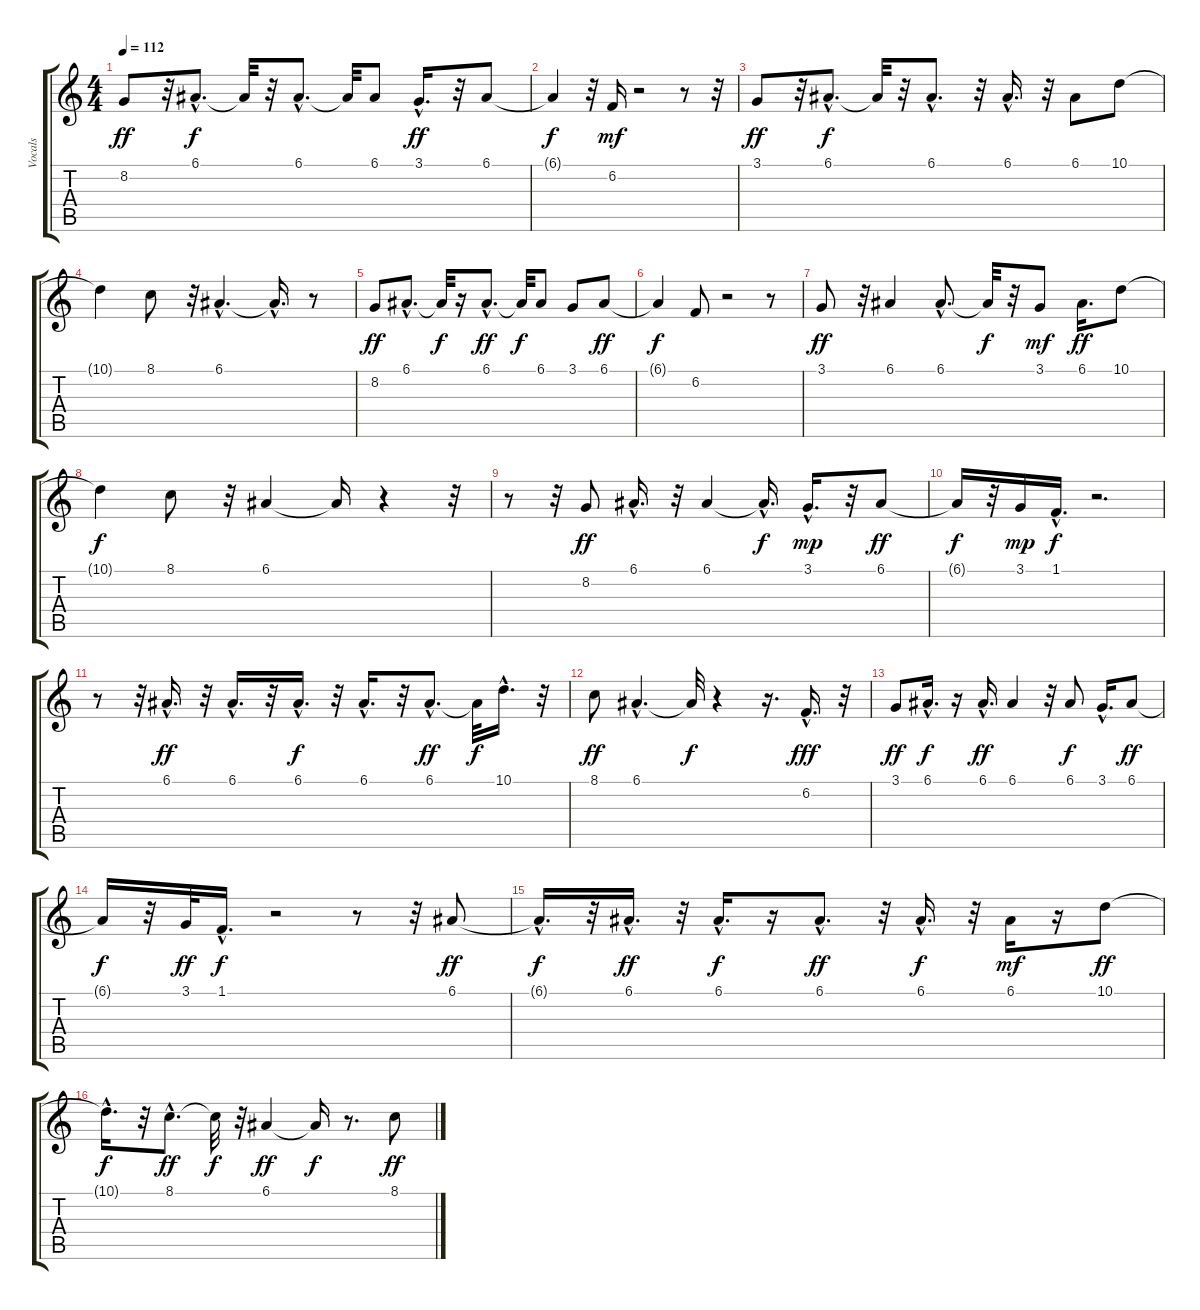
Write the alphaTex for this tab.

\track ("Vocals" "Vocals") {instrument lead1square}
\staff {score tabs}
\tuning (E4 B3 G3 D3 A2 E2) {hide}
\ts (4 4)
\tempo 112
\clef g2
\ks c
8.2.8{dy ff} r.32 6.1{hac}.8{d dy f} 6.1{t}.32 r.32 6.1{hac}.8{d} 6.1{t}.32 6.1.8 3.1{hac}.16{d dy ff} r.32 6.1.8 |
6.1{t}.4{dy f} r.32 6.2.16{dy mf} r.2 r.8 r.32 |
3.1.8{dy ff} r.32 6.1{hac}.8{d dy f} 6.1{t}.32 r.32 6.1{hac}.8{d} r.32 6.1{hac}.16{d} r.32 6.1.8 10.1.8 |
10.1{t}.4 8.1.8 r.32 6.1{hac}.4{d} 6.1{hac t}.16{d} r.8 |
8.2.8{dy ff} 6.1{hac}.8{d} 6.1{t}.32{dy f} r.16 6.1{hac}.8{d dy ff} 6.1{t}.32{dy f} 6.1.8 3.1.8 6.1.8{dy ff} |
6.1{t}.4{dy f} 6.2.8 r.2 r.8 |
3.1.8{dy ff} r.32 6.1.4 6.1{hac}.8{d} 6.1{t}.32{dy f} r.32 3.1.8{dy mf} 6.1.16{d dy ff} 10.1.8 |
10.1{t}.4{dy f} 8.1.8 r.32 6.1.4 6.1{t}.16 r.4 r.32 |
r.8 r.32 8.2.8{dy ff} 6.1{hac}.16{d} r.32 6.1.4 6.1{hac t}.16{d dy f} 3.1{hac}.16{d dy mp} r.32 6.1.8{dy ff} |
6.1{t}.16{dy f} r.32 3.1.16{dy mp} 1.1{hac}.16{d dy f} r.2{d} |
r.8 r.32 6.1{hac}.16{d dy ff} r.32 6.1{hac}.16{d} r.32 6.1{hac}.16{d dy f} r.32 6.1{hac}.16{d} r.32 6.1{hac}.8{d dy ff} 6.1{t}.32{dy f} 10.1{hac}.16{d} r.32 |
8.1.8{dy ff} 6.1{hac}.4{d} 6.1{t}.32{dy f} r.4 r.16{d} 6.2{hac}.16{d dy fff} r.32 |
3.1.8{dy ff} 6.1{hac}.16{d dy f} r.16 6.1{hac}.16{d dy ff} 6.1.4 r.32 6.1.8{dy f} 3.1{hac}.16{d} 6.1.8{dy ff} |
6.1{t}.16{dy f} r.32 3.1.32{dy ff} 1.1{hac}.16{d dy f} r.2 r.8 r.32 6.1.8{dy ff} |
6.1{hac t}.16{d dy f} r.32 6.1{hac}.16{d dy ff} r.32 6.1{hac}.16{d dy f} r.16 6.1{hac}.8{d dy ff} r.32 6.1{hac}.16{d dy f} r.32 6.1.16{dy mf} r.16 10.1.8{dy ff} |
10.1{hac t}.16{d dy f} r.32 8.1{hac}.8{d dy ff} 8.1{t}.32{dy f} r.32 6.1.4{dy ff} 6.1{t}.16{dy f} r.8{d} 8.1.8{dy ff}
